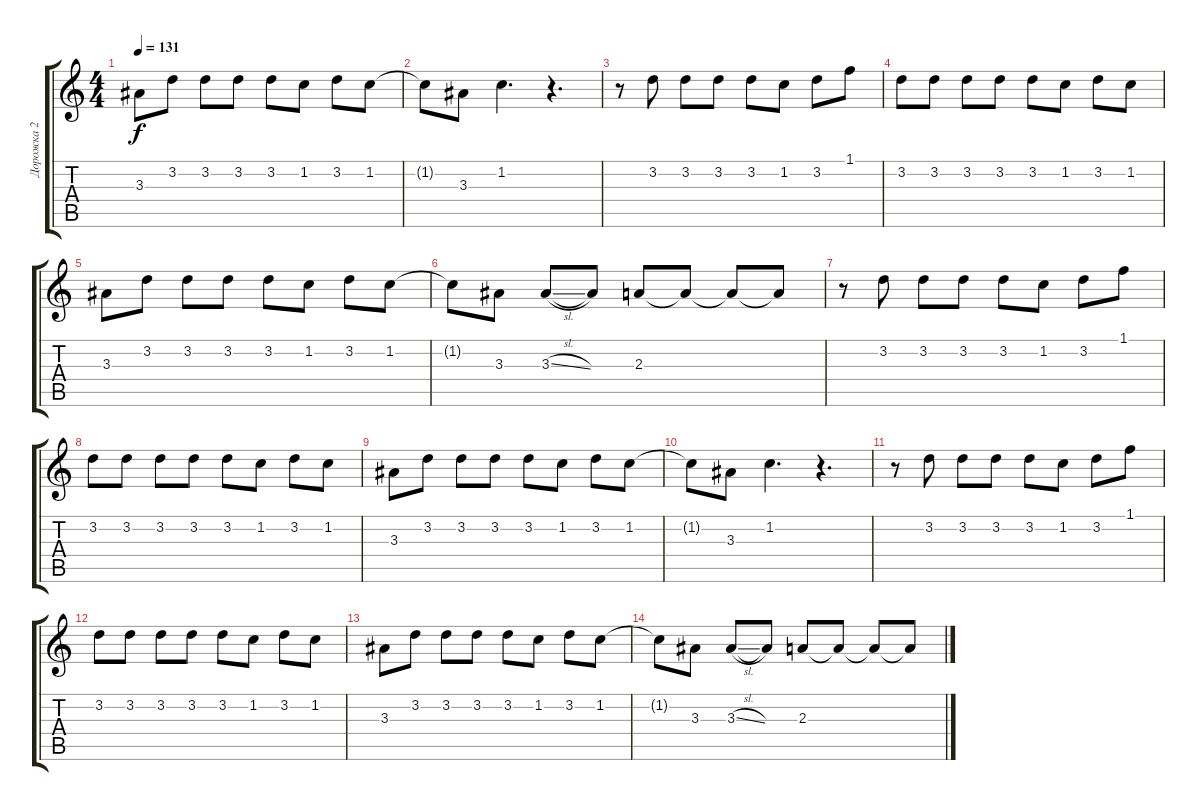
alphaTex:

\track ("Дорожка 2" "Дорожка 2") {instrument acousticguitarsteel}
\staff {score tabs}
\tuning (E4 B3 G3 D3 A2 E2) {hide}
\ts (4 4)
\tempo 131
\clef g2
\ks c
3.3.8{dy f} 3.2.8 3.2.8 3.2.8 3.2.8 1.2.8 3.2.8 1.2.8 |
1.2{t}.8 3.3.8 1.2.4{d} r.4{d} |
r.8 3.2.8 3.2.8 3.2.8 3.2.8 1.2.8 3.2.8 1.1.8 |
3.2.8 3.2.8 3.2.8 3.2.8 3.2.8 1.2.8 3.2.8 1.2.8 |
3.3.8 3.2.8 3.2.8 3.2.8 3.2.8 1.2.8 3.2.8 1.2.8 |
1.2{t}.8 3.3.8 3.3{sl}.8 3.3{t}.8 2.3.8 2.3{t}.8 2.3{t}.8 2.3{t}.8 |
r.8 3.2.8 3.2.8 3.2.8 3.2.8 1.2.8 3.2.8 1.1.8 |
3.2.8 3.2.8 3.2.8 3.2.8 3.2.8 1.2.8 3.2.8 1.2.8 |
3.3.8 3.2.8 3.2.8 3.2.8 3.2.8 1.2.8 3.2.8 1.2.8 |
1.2{t}.8 3.3.8 1.2.4{d} r.4{d} |
r.8 3.2.8 3.2.8 3.2.8 3.2.8 1.2.8 3.2.8 1.1.8 |
3.2.8 3.2.8 3.2.8 3.2.8 3.2.8 1.2.8 3.2.8 1.2.8 |
3.3.8 3.2.8 3.2.8 3.2.8 3.2.8 1.2.8 3.2.8 1.2.8 |
1.2{t}.8 3.3.8 3.3{sl}.8 3.3{t}.8 2.3.8 2.3{t}.8 2.3{t}.8 2.3{t}.8
